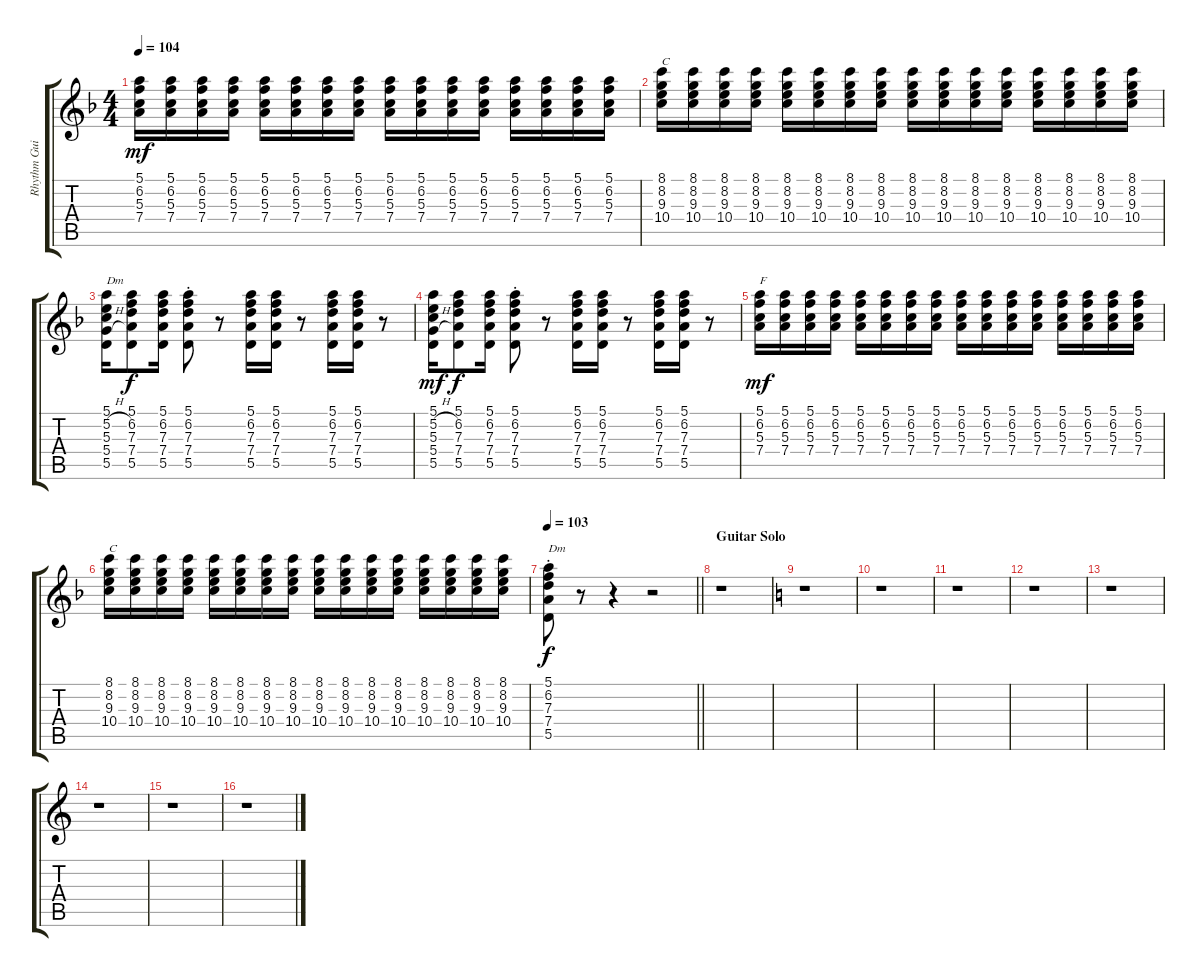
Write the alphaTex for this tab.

\track ("Rhythm Guitar 1 ( David Gilmour )" "Rhythm Gui") {instrument electricguitarjazz}
\staff {score tabs}
\tuning (E4 B3 G3 D3 A2 E2) {hide}
\ts (4 4)
\tempo 104
\clef g2
\ks dminor
(5.1 6.2 5.3 7.4).16{dy mf} (5.1 6.2 5.3 7.4).16 (5.1 6.2 5.3 7.4).16 (5.1 6.2 5.3 7.4).16 (5.1 6.2 5.3 7.4).16 (5.1 6.2 5.3 7.4).16 (5.1 6.2 5.3 7.4).16 (5.1 6.2 5.3 7.4).16 (5.1 6.2 5.3 7.4).16 (5.1 6.2 5.3 7.4).16 (5.1 6.2 5.3 7.4).16 (5.1 6.2 5.3 7.4).16 (5.1 6.2 5.3 7.4).16 (5.1 6.2 5.3 7.4).16 (5.1 6.2 5.3 7.4).16 (5.1 6.2 5.3 7.4).16 |
(8.1 8.2 9.3 10.4).16{txt "C"} (8.1 8.2 9.3 10.4).16 (8.1 8.2 9.3 10.4).16 (8.1 8.2 9.3 10.4).16 (8.1 8.2 9.3 10.4).16 (8.1 8.2 9.3 10.4).16 (8.1 8.2 9.3 10.4).16 (8.1 8.2 9.3 10.4).16 (8.1 8.2 9.3 10.4).16 (8.1 8.2 9.3 10.4).16 (8.1 8.2 9.3 10.4).16 (8.1 8.2 9.3 10.4).16 (8.1 8.2 9.3 10.4).16 (8.1 8.2 9.3 10.4).16 (8.1 8.2 9.3 10.4).16 (8.1 8.2 9.3 10.4).16 |
(5.1 5.2{h} 5.3{h} 5.4{h} 5.5).16{txt "Dm"} (5.1 6.2 7.3 7.4 5.5).8{dy f} (5.1 6.2 7.3 7.4 5.5).16 (5.1{st} 6.2{st} 7.3{st} 7.4{st} 5.5{st}).8 r.8 (5.1 6.2 7.3 7.4 5.5).16 (5.1 6.2 7.3 7.4 5.5).16 r.8 (5.1 6.2 7.3 7.4 5.5).16 (5.1 6.2 7.3 7.4 5.5).16 r.8 |
(5.1 5.2{h} 5.3{h} 5.4{h} 5.5).16{dy mf} (5.1 6.2 7.3 7.4 5.5).8{dy f} (5.1 6.2 7.3 7.4 5.5).16 (5.1{st} 6.2{st} 7.3{st} 7.4{st} 5.5{st}).8 r.8 (5.1 6.2 7.3 7.4 5.5).16 (5.1 6.2 7.3 7.4 5.5).16 r.8 (5.1 6.2 7.3 7.4 5.5).16 (5.1 6.2 7.3 7.4 5.5).16 r.8 |
(5.1 6.2 5.3 7.4).16{txt "F" dy mf} (5.1 6.2 5.3 7.4).16 (5.1 6.2 5.3 7.4).16 (5.1 6.2 5.3 7.4).16 (5.1 6.2 5.3 7.4).16 (5.1 6.2 5.3 7.4).16 (5.1 6.2 5.3 7.4).16 (5.1 6.2 5.3 7.4).16 (5.1 6.2 5.3 7.4).16 (5.1 6.2 5.3 7.4).16 (5.1 6.2 5.3 7.4).16 (5.1 6.2 5.3 7.4).16 (5.1 6.2 5.3 7.4).16 (5.1 6.2 5.3 7.4).16 (5.1 6.2 5.3 7.4).16 (5.1 6.2 5.3 7.4).16 |
(8.1 8.2 9.3 10.4).16{txt "C"} (8.1 8.2 9.3 10.4).16 (8.1 8.2 9.3 10.4).16 (8.1 8.2 9.3 10.4).16 (8.1 8.2 9.3 10.4).16 (8.1 8.2 9.3 10.4).16 (8.1 8.2 9.3 10.4).16 (8.1 8.2 9.3 10.4).16 (8.1 8.2 9.3 10.4).16 (8.1 8.2 9.3 10.4).16 (8.1 8.2 9.3 10.4).16 (8.1 8.2 9.3 10.4).16 (8.1 8.2 9.3 10.4).16 (8.1 8.2 9.3 10.4).16 (8.1 8.2 9.3 10.4).16 (8.1 8.2 9.3 10.4).16 |
\tempo 103
\barLineRight lightlight
(5.1{st} 6.2{st} 7.3{st} 7.4{st} 5.5{st}).8{txt "Dm" dy f} r.8 r.4 r.2 |
\section ("" "Guitar Solo")
r.1 |
\ks c
r.1 |
r.1 |
r.1 |
r.1 |
r.1 |
r.1 |
r.1 |
r.1
